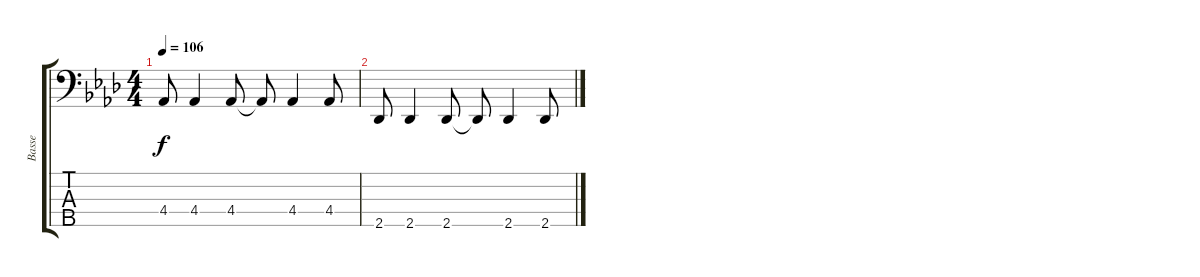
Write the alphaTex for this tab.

\track ("Basse" "Basse") {instrument electricbassfinger}
\staff {score tabs}
\tuning (G2 D2 A1 E1 B0) {hide}
\ts (4 4)
\tempo 106
\clef f4
\ks ab
4.4.8{dy f} 4.4.4 4.4.8 4.4{t}.8 4.4.4 4.4.8 |
2.5.8 2.5.4 2.5.8 2.5{t}.8 2.5.4 2.5.8
